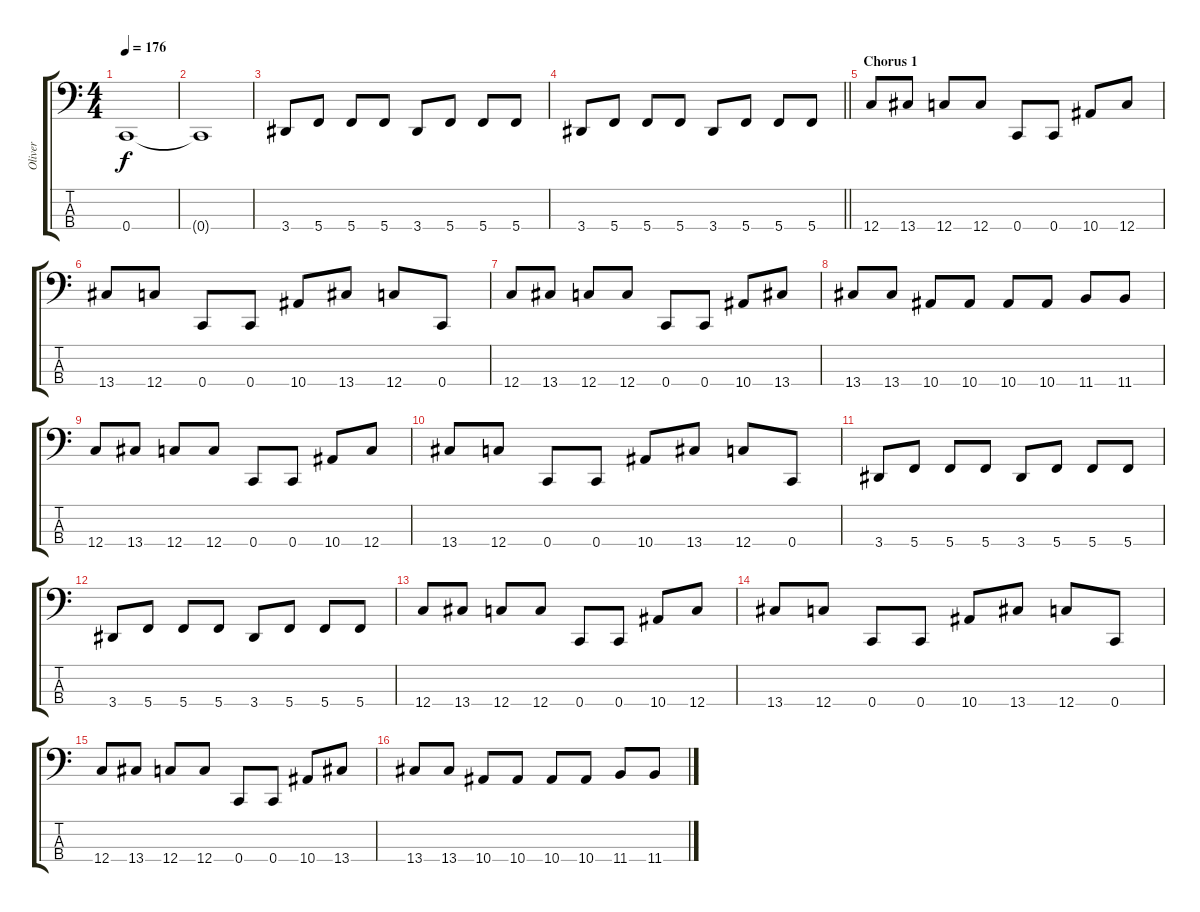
\track ("Oliver" "Oliver") {instrument electricbassfinger}
\staff {score tabs}
\tuning (F2 C2 G1 C1) {hide}
\ts (4 4)
\tempo 176
\clef f4
\ks c
0.4.1{dy f} |
0.4{t}.1 |
3.4.8 5.4.8 5.4.8 5.4.8 3.4.8 5.4.8 5.4.8 5.4.8 |
\barLineRight lightlight
3.4.8 5.4.8 5.4.8 5.4.8 3.4.8 5.4.8 5.4.8 5.4.8 |
\section ("" "Chorus 1")
12.4.8 13.4.8 12.4.8 12.4.8 0.4.8 0.4.8 10.4.8 12.4.8 |
13.4.8 12.4.8 0.4.8 0.4.8 10.4.8 13.4.8 12.4.8 0.4.8 |
12.4.8 13.4.8 12.4.8 12.4.8 0.4.8 0.4.8 10.4.8 13.4.8 |
13.4.8 13.4.8 10.4.8 10.4.8 10.4.8 10.4.8 11.4.8 11.4.8 |
12.4.8 13.4.8 12.4.8 12.4.8 0.4.8 0.4.8 10.4.8 12.4.8 |
13.4.8 12.4.8 0.4.8 0.4.8 10.4.8 13.4.8 12.4.8 0.4.8 |
3.4.8 5.4.8 5.4.8 5.4.8 3.4.8 5.4.8 5.4.8 5.4.8 |
3.4.8 5.4.8 5.4.8 5.4.8 3.4.8 5.4.8 5.4.8 5.4.8 |
12.4.8 13.4.8 12.4.8 12.4.8 0.4.8 0.4.8 10.4.8 12.4.8 |
13.4.8 12.4.8 0.4.8 0.4.8 10.4.8 13.4.8 12.4.8 0.4.8 |
12.4.8 13.4.8 12.4.8 12.4.8 0.4.8 0.4.8 10.4.8 13.4.8 |
13.4.8 13.4.8 10.4.8 10.4.8 10.4.8 10.4.8 11.4.8 11.4.8
